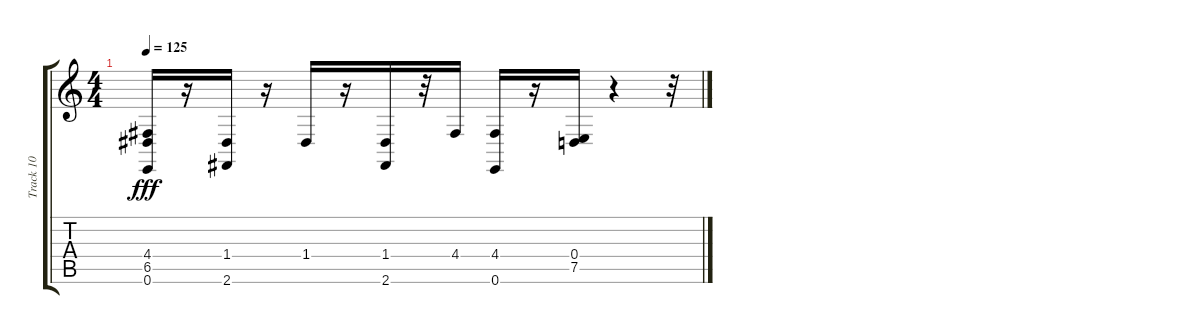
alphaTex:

\track ("Track 10" "Track 10") {instrument acousticgrandpiano}
\staff {score tabs}
\tuning (E4 B3 G3 D3 A2 E2) {hide}
\ts (4 4)
\tempo 125
\clef g2
\ks c
(4.4 6.5 0.6).16{dy fff} r.16 (1.4 2.6).16 r.16 1.4.16 r.16 (1.4 2.6).16 r.32 4.4.16 (4.4 0.6).16 r.16 (0.4 7.5).16 r.4 r.32
